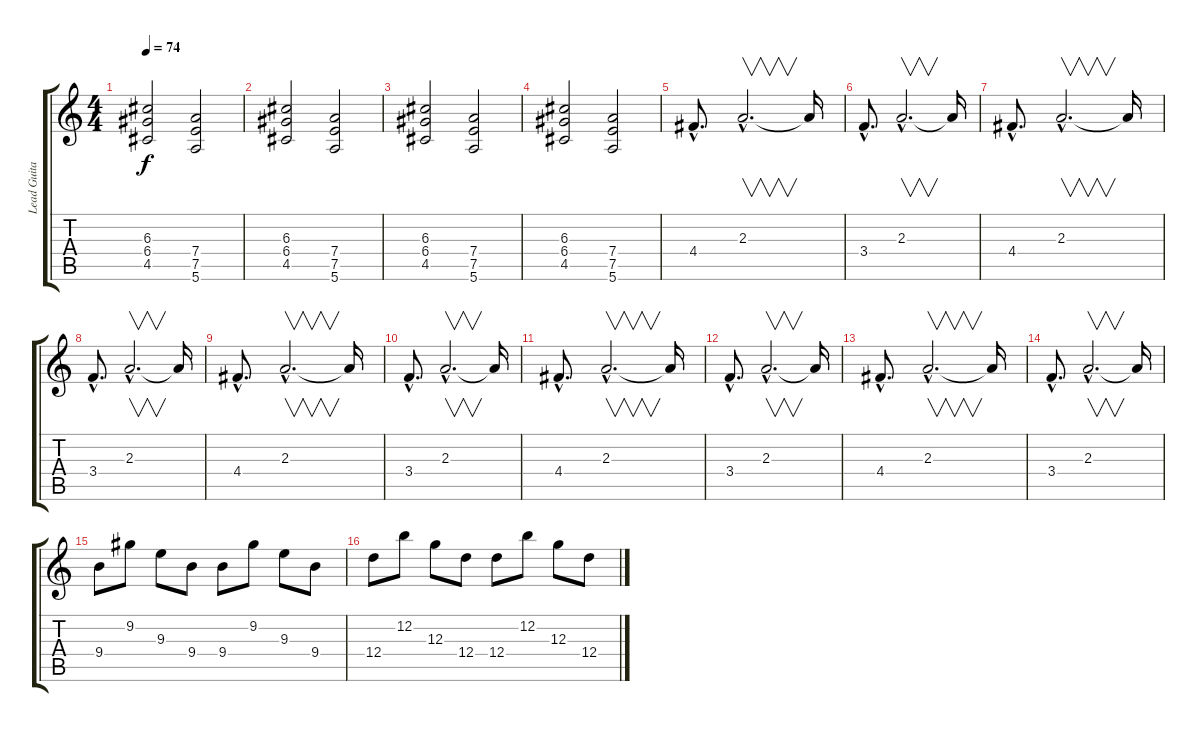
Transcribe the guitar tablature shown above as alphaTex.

\track ("Lead Guitar" "Lead Guita") {instrument overdrivenguitar}
\staff {score tabs}
\tuning (E4 B3 G3 D3 A2 E2) {hide}
\ts (4 4)
\tempo 74
\clef g2
\ks c
(6.3 6.4 4.5).2{dy f} (7.4 7.5 5.6).2 |
(6.3 6.4 4.5).2 (7.4 7.5 5.6).2 |
(6.3 6.4 4.5).2 (7.4 7.5 5.6).2 |
(6.3 6.4 4.5).2 (7.4 7.5 5.6).2 |
4.4{hac}.8{d} 2.3{hac}.2{v d} 2.3{t}.16 |
3.4{hac}.8{d} 2.3{hac}.2{v d} 2.3{t}.16 |
4.4{hac}.8{d} 2.3{hac}.2{v d} 2.3{t}.16 |
3.4{hac}.8{d} 2.3{hac}.2{v d} 2.3{t}.16 |
4.4{hac}.8{d} 2.3{hac}.2{v d} 2.3{t}.16 |
3.4{hac}.8{d} 2.3{hac}.2{v d} 2.3{t}.16 |
4.4{hac}.8{d} 2.3{hac}.2{v d} 2.3{t}.16 |
3.4{hac}.8{d} 2.3{hac}.2{v d} 2.3{t}.16 |
4.4{hac}.8{d} 2.3{hac}.2{v d} 2.3{t}.16 |
3.4{hac}.8{d} 2.3{hac}.2{v d} 2.3{t}.16 |
9.4.8 9.2.8 9.3.8 9.4.8 9.4.8 9.2.8 9.3.8 9.4.8 |
12.4.8 12.2.8 12.3.8 12.4.8 12.4.8 12.2.8 12.3.8 12.4.8
